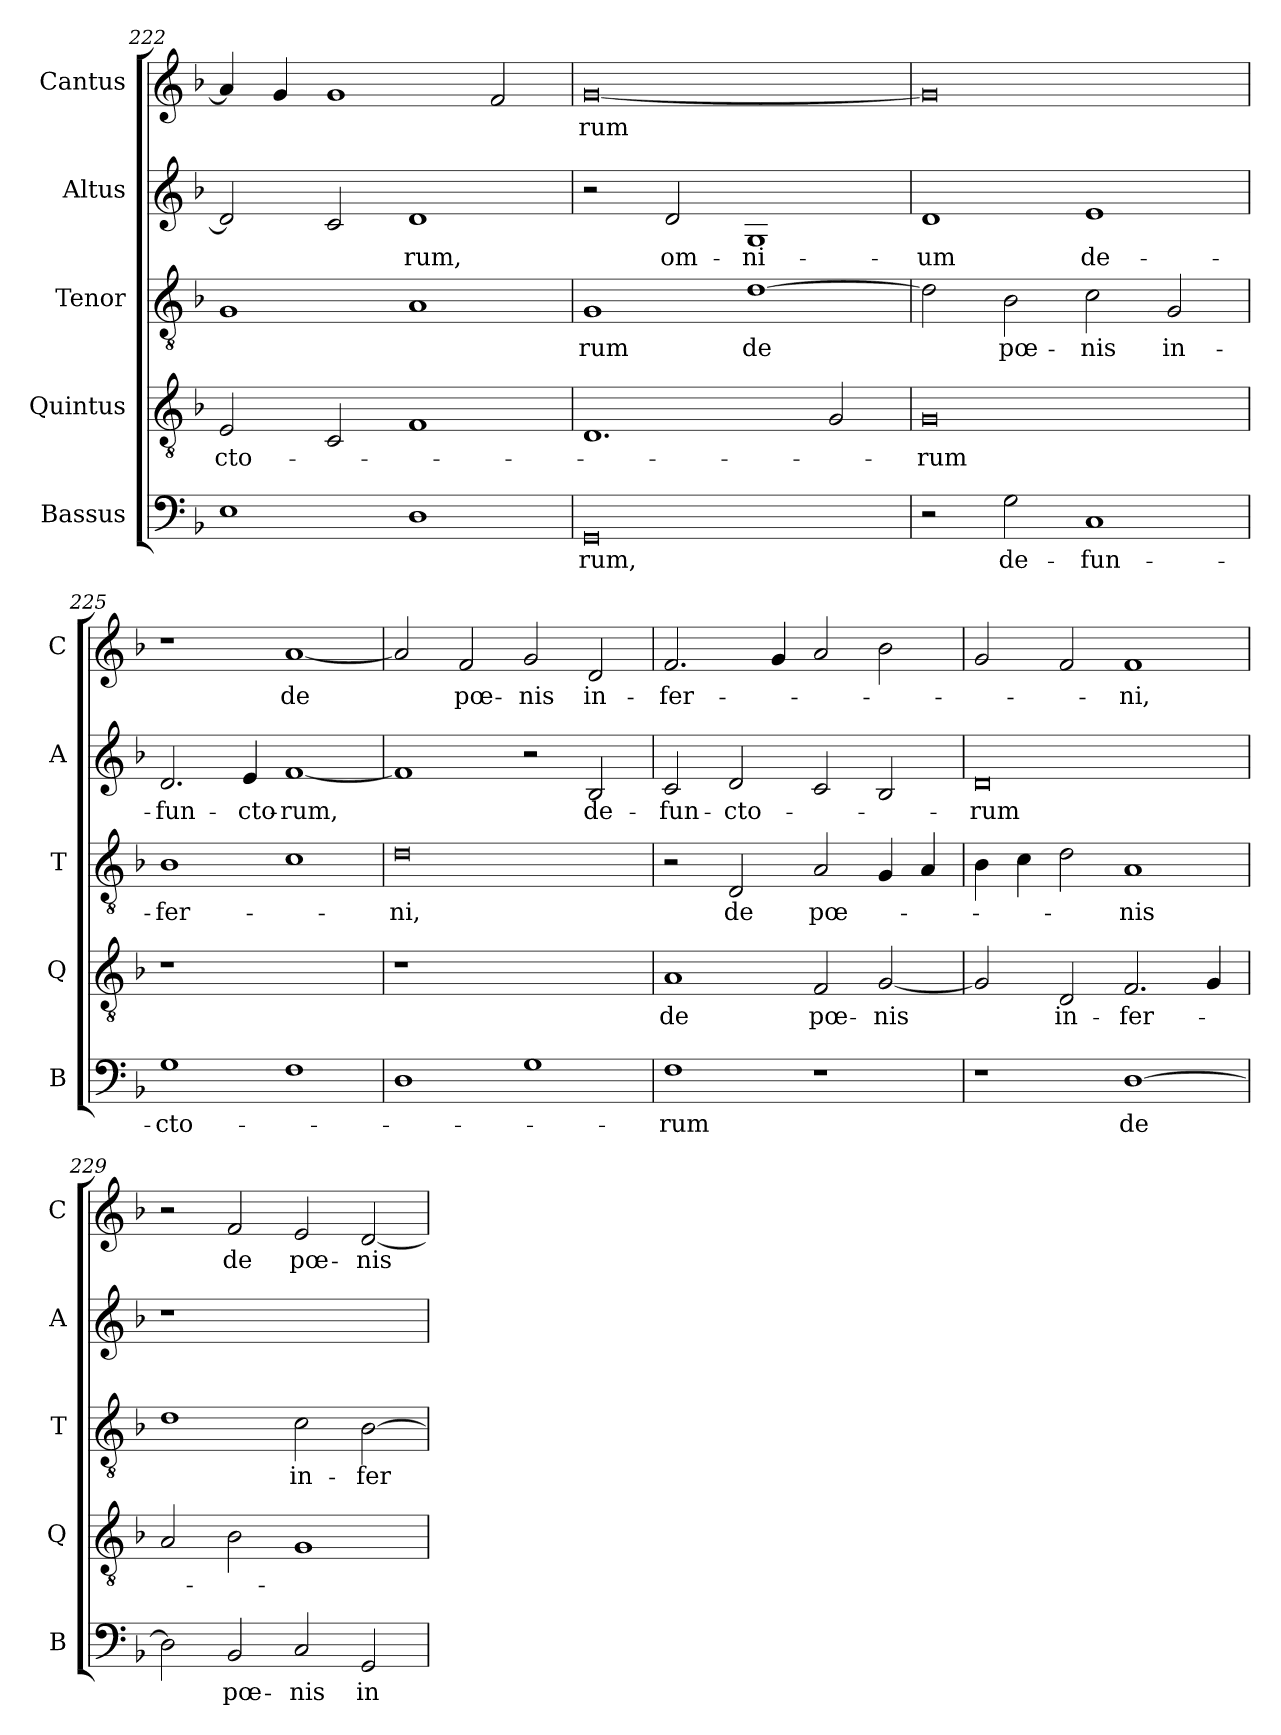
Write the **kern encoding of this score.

**kern	**text	**kern	**text	**kern	**text	**kern	**text	**kern	**text
*part5	*part5	*part4	*part4	*part3	*part3	*part2	*part2	*part1	*part1
*staff5	*staff5	*staff4	*staff4	*staff3	*staff3	*staff2	*staff2	*staff1	*staff1
*I"Bassus	*	*I"Quintus	*	*I"Tenor	*	*I"Altus	*	*I"Cantus	*
*I'B	*	*I'Q	*	*I'T	*	*I'A	*	*I'C	*
*clefF4	*	*clefGv2	*	*clefGv2	*	*clefG2	*	*clefG2	*
*k[b-]	*	*k[b-]	*	*k[b-]	*	*k[b-]	*	*k[b-]	*
*F:	*	*F:	*	*F:	*	*F:	*	*F:	*
=222	=222	=222	=222	=222	=222	=222	=222	=222	=222
!	!	!	!LO:LY:b	!	!	!	!	!	!
1E	.	2E/	-cto-	1G	.	2d/]	.	4a/]	.
.	.	.	.	.	.	.	.	4g/	.
.	.	2C/	.	.	.	2c/	.	1g	.
!	!	!	!	!	!	!	!LO:LY:b	!	!
1D	.	1F	.	1A	.	1d	-rum,	.	.
.	.	.	.	.	.	.	.	2f/	.
=223	=223	=223	=223	=223	=223	=223	=223	=223	=223
!	!LO:LY:b	!	!	!	!LO:LY:b	!	!	!	!LO:LY:b
0GG	-rum,	1.D	.	1G	-rum	2r	.	[0g	-rum
!	!	!	!	!	!	!	!LO:LY:b	!	!
.	.	.	.	.	.	2d/	om-	.	.
!	!	!	!	!	!LO:LY:b	!	!LO:LY:b	!	!
.	.	.	.	[1d	de	1G	-ni-	.	.
.	.	2G/	.	.	.	.	.	.	.
!!LO:LB:g=z
=224	=224	=224	=224	=224	=224	=224	=224	=224	=224
!	!	!	!LO:LY:b	!	!	!	!LO:LY:b	!	!
2r	.	0G	-rum	2d\]	.	1d	-um	0g]	.
!	!LO:LY:b	!	!	!	!LO:LY:b	!	!	!	!
2G\	de-	.	.	2B-\	pœ-	.	.	.	.
!	!LO:LY:b	!	!	!	!LO:LY:b	!	!LO:LY:b	!	!
1C	-fun-	.	.	2c\	-nis	1e	de-	.	.
!	!	!	!	!	!LO:LY:b	!	!	!	!
.	.	.	.	2G/	in-	.	.	.	.
=225	=225	=225	=225	=225	=225	=225	=225	=225	=225
!	!LO:LY:b	!	!	!	!LO:LY:b	!	!LO:LY:b	!	!
1G	-cto-	1r	.	1B-	-fer-	2.d/	-fun-	1r	.
!	!	!	!	!	!	!	!LO:LY:b	!	!
.	.	.	.	.	.	4e/	-cto-	.	.
!	!	!	!	!	!	!	!LO:LY:b	!	!LO:LY:b
1F	.	1ryy	.	1c	.	[1f	-rum,	[1a	de
=226	=226	=226	=226	=226	=226	=226	=226	=226	=226
!	!	!	!	!	!LO:LY:b	!	!	!	!
1D	.	1r	.	0d	-ni,	1f]	.	2a/]	.
!	!	!	!	!	!	!	!	!	!LO:LY:b
.	.	.	.	.	.	.	.	2f/	pœ-
!	!	!	!	!	!	!	!	!	!LO:LY:b
1G	.	1ryy	.	.	.	2r	.	2g/	-nis
!	!	!	!	!	!	!	!LO:LY:b	!	!LO:LY:b
.	.	.	.	.	.	2B-/	de-	2d/	in-
=227	=227	=227	=227	=227	=227	=227	=227	=227	=227
!	!LO:LY:b	!	!LO:LY:b	!	!	!	!LO:LY:b	!	!LO:LY:b
1F	-rum	1A	de	2r	.	2c/	-fun-	2.f/	-fer-
!	!	!	!	!	!LO:LY:b	!	!LO:LY:b	!	!
.	.	.	.	2D/	de	2d/	-cto-	.	.
.	.	.	.	.	.	.	.	4g/	.
!	!	!	!LO:LY:b	!	!LO:LY:b	!	!	!	!
1r	.	2F/	pœ-	2A/	pœ-	2c/	.	2a/	.
!	!	!	!LO:LY:b	!	!	!	!	!	!
.	.	[2G/	-nis	4G/	.	2B-/	.	2b-\	.
.	.	.	.	4A/	.	.	.	.	.
=228	=228	=228	=228	=228	=228	=228	=228	=228	=228
!	!	!	!	!	!	!	!LO:LY:b	!	!
1r	.	2G/]	.	4B-\	.	0d	-rum	2g/	.
.	.	.	.	4c\	.	.	.	.	.
!	!	!	!LO:LY:b	!	!	!	!	!	!
.	.	2D/	in-	2d\	.	.	.	2f/	.
!	!LO:LY:b	!	!LO:LY:b	!	!LO:LY:b	!	!	!	!LO:LY:b
[1D	de	2.F/	-fer-	1A	-nis	.	.	1f	-ni,
.	.	4G/	.	.	.	.	.	.	.
=229	=229	=229	=229	=229	=229	=229	=229	=229	=229
2D\]	.	2A/	.	1d	.	1r	.	2r	.
!	!LO:LY:b	!	!	!	!	!	!	!	!LO:LY:b
2BB-/	pœ-	2B-\	.	.	.	.	.	2f/	de
!	!LO:LY:b	!	!	!	!LO:LY:b	!	!	!	!LO:LY:b
2C/	-nis	1G	.	2c\	in-	1ryy	.	2e/	pœ-
!	!LO:LY:b	!	!	!	!LO:LY:b	!	!	!	!LO:LY:b
2GG/	in-	.	.	[2B-\	-fer-	.	.	[2d/	-nis
=	=	=	=	=	=	=	=	=	=
*-	*-	*-	*-	*-	*-	*-	*-	*-	*-
